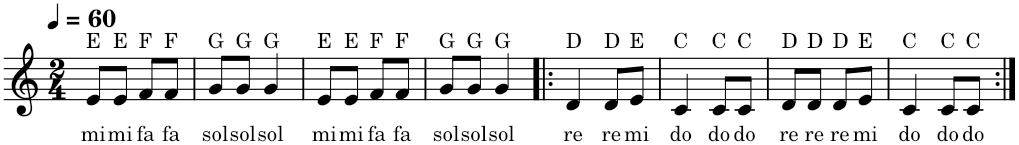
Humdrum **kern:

**kern	**text
*part1	*part1
*staff1	*staff1
*I"Piano	*
*I'Pno.	*
*clefG2	*
*k[]	*
*M2/4	*
*MM60	*
=1	=1
!LO:TX:a:t=E	!
!	!LO:LY:b
8e/L	mi
!LO:TX:a:t=E	!
!	!LO:LY:b
8e/J	mi
!LO:TX:a:t=F	!
!	!LO:LY:b
8f/L	fa
!LO:TX:a:t=F	!
!	!LO:LY:b
8f/J	fa
=2	=2
!LO:TX:a:t=G	!
!	!LO:LY:b
8g/L	sol
!LO:TX:a:t=G	!
!	!LO:LY:b
8g/J	sol
!LO:TX:a:t=G	!
!	!LO:LY:b
4g/	sol
=3	=3
!LO:TX:a:t=E	!
!	!LO:LY:b
8e/L	mi
!LO:TX:a:t=E	!
!	!LO:LY:b
8e/J	mi
!LO:TX:a:t=F	!
!	!LO:LY:b
8f/L	fa
!LO:TX:a:t=F	!
!	!LO:LY:b
8f/J	fa
=4	=4
!LO:TX:a:t=G	!
!	!LO:LY:b
8g/L	sol
!LO:TX:a:t=G	!
!	!LO:LY:b
8g/J	sol
!LO:TX:a:t=G	!
!	!LO:LY:b
4g/	sol
=5!|:	=5!|:
!LO:TX:a:t=D	!
!	!LO:LY:b
4d/	re
!LO:TX:a:t=D	!
!	!LO:LY:b
8d/L	re
!LO:TX:a:t=E	!
!	!LO:LY:b
8e/J	mi
=6	=6
!LO:TX:a:t=C	!
!	!LO:LY:b
4c/	do
!LO:TX:a:t=C	!
!	!LO:LY:b
8c/L	do
!LO:TX:a:t=C	!
!	!LO:LY:b
8c/J	do
=7	=7
!LO:TX:a:t=D	!
!	!LO:LY:b
8d/L	re
!LO:TX:a:t=D	!
!	!LO:LY:b
8d/J	re
!LO:TX:a:t=D	!
!	!LO:LY:b
8d/L	re
!LO:TX:a:t=E	!
!	!LO:LY:b
8e/J	mi
=8	=8
!LO:TX:a:t=C	!
!	!LO:LY:b
4c/	do
!LO:TX:a:t=C	!
!	!LO:LY:b
8c/L	do
!LO:TX:a:t=C	!
!	!LO:LY:b
8c/J	do
=:|!	=:|!
*-	*-
